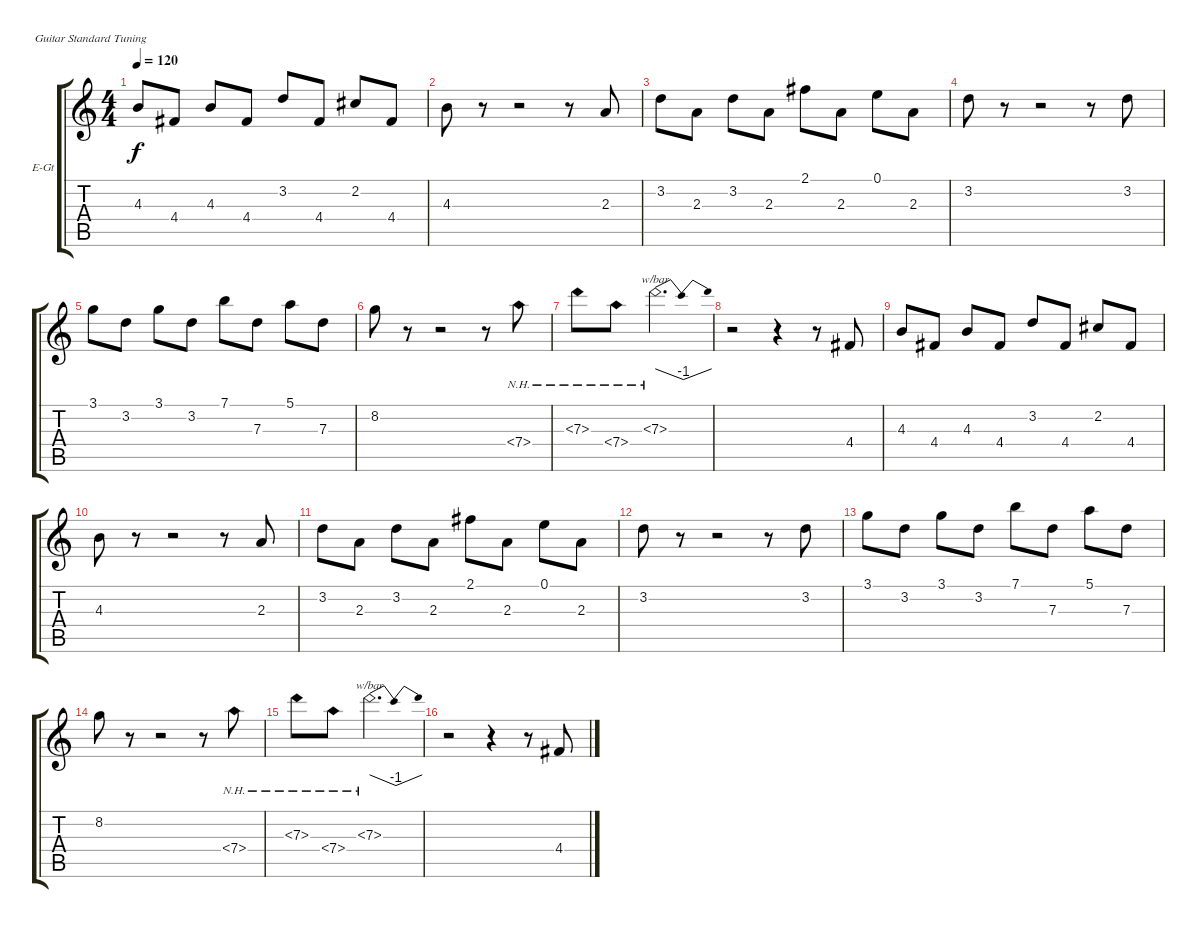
\defaultSystemsLayout 4
\bracketExtendMode groupsimilarinstruments
\firstSystemTrackNameOrientation horizontal
\otherSystemsTrackNameOrientation horizontal
\track ("Electric Guitar" "E-Gt") {instrument electricguitarclean}
\staff {score tabs}
\tuning (E4 B3 G3 D3 A2 E2)
\ts (4 4)
\tempo 120
\clef g2
\ks c
4.3.8{dy f} 4.4.8 4.3.8 4.4.8 3.2.8 4.4.8 2.2.8 4.4.8 |
4.3.8 r.8 r.2 r.8 2.3.8 |
3.2.8 2.3.8 3.2.8 2.3.8 2.1.8 2.3.8 0.1.8 2.3.8 |
3.2.8 r.8 r.2 r.8 3.2.8 |
3.1.8 3.2.8 3.1.8 3.2.8 7.1.8 7.3.8 5.1.8 7.3.8 |
8.2.8 r.8 r.2 r.8 7.4{nh}.8 |
7.3{nh}.8 7.4{nh}.8 7.3{nh}.2{d tbe (dip default 0 0 30 -4 60 0)} |
r.2 r.4 r.8 4.4.8 |
4.3.8 4.4.8 4.3.8 4.4.8 3.2.8 4.4.8 2.2.8 4.4.8 |
4.3.8 r.8 r.2 r.8 2.3.8 |
3.2.8 2.3.8 3.2.8 2.3.8 2.1.8 2.3.8 0.1.8 2.3.8 |
3.2.8 r.8 r.2 r.8 3.2.8 |
3.1.8 3.2.8 3.1.8 3.2.8 7.1.8 7.3.8 5.1.8 7.3.8 |
8.2.8 r.8 r.2 r.8 7.4{nh}.8 |
7.3{nh}.8 7.4{nh}.8 7.3{nh}.2{d tbe (dip default 0 0 30 -4 60 0)} |
r.2 r.4 r.8 4.4.8
